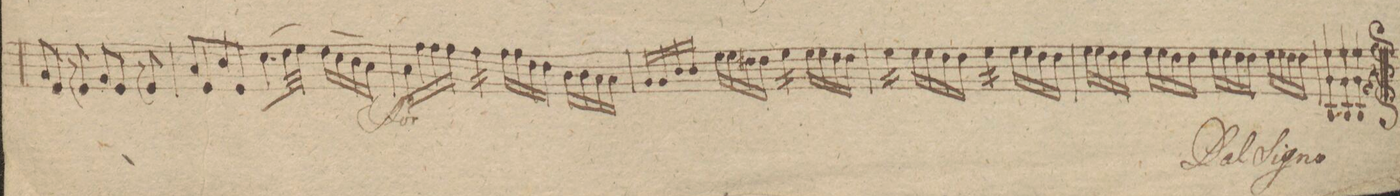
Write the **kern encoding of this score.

**kern	**dynam
*I"Violino 1mo	*
*clefG2	*
*k[f#c#g#]	*
*met(c)	*
*M4/4	*
8g#/L	.
8e/J	.
8r	.
8e/	.
8g#/L	.
8e/J	.
8r	.
8e/	.
=237	=237
8a/L	.
8e/	.
8b/	.
8e/J	.
(8.cc#\L	.
32dd\LL	.
32ee\JJJ)	.
16dd\LL	.
16cc#\	.
16b\	.
16a\JJ	.
=238	=238
16a\LL	f
16ff#\	.
16ff#\	.
16ff#\JJ	.
*tremolo	*
16ff#\LL	.
16ff#\	.
16ff#\	.
16ff#\JJ	.
*Xtremolo	*
16ff#\LL	.
16ff#\	.
16dd\	.
16dd\JJ	.
16b/LL	.
16b/	.
16a/	.
16a/JJ	.
=239	=239
16g#/LL	.
16g#/	.
16b/	.
16b/JJ	.
16ee\LL	.
16ee\	.
16dd#X\	.
16dd#\JJ	.
*tremolo	*
16ee\LL	.
16ee\	.
16ee\	.
16ee\JJ	.
*Xtremolo	*
16ee\LL	.
16ee\	.
16dd#\	.
16dd#\JJ	.
=240	=240
*tremolo	*
16ee\LL	.
16ee\	.
16ee\	.
16ee\JJ	.
*Xtremolo	*
16ee\LL	.
16ee\	.
16dd\	.
16dd\JJ	.
*tremolo	*
16ee\LL	.
16ee\	.
16ee\	.
16ee\JJ	.
*Xtremolo	*
16ee\LL	.
16ee\	.
16dd\	.
16dd\JJ	.
=241	=241
16ee\LL	.
16ee\	.
16dd\	.
16dd\JJ	.
16ee\LL	.
16ee\	.
16dd\	.
16dd\JJ	.
16ee\LL	.
16ee\	.
16dd\	.
16dd\JJ	.
16ee\LL	.
16ee\	.
16dd\	.
16dd\JJ	.
=242	=242
4B/ 4b/ 4ee/	.
4B/ 4b/ 4ee/	.
4B/ 4b/ 4ee/	.
4r	.
==	==
*-	*-
